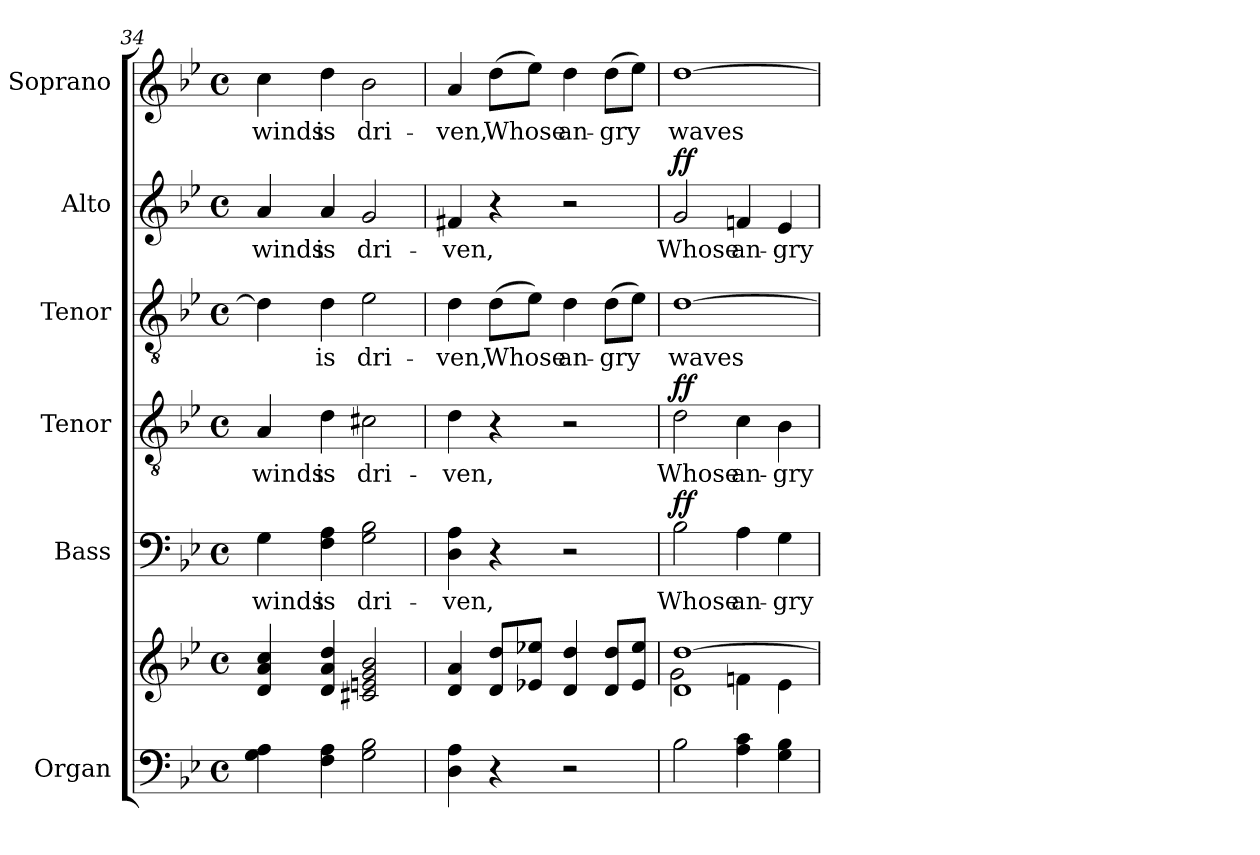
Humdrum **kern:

**kern	**kern	**kern	**text	**dynam	**kern	**text	**dynam	**kern	**text	**kern	**text	**dynam	**kern	**text
*part6	*part6	*part5	*part5	*part5	*part4	*part4	*part4	*part3	*part3	*part2	*part2	*part2	*part1	*part1
*staff7	*staff6	*staff5	*staff5	*staff5	*staff4	*staff4	*staff4	*staff3	*staff3	*staff2	*staff2	*staff2	*staff1	*staff1
*I"Organ	*	*I"Bass	*	*	*I"Tenor	*	*	*I"Tenor	*	*I"Alto	*	*	*I"Soprano	*
*I'Org.	*	*I'B.	*	*	*I'T.	*	*	*I'T.	*	*I'A.	*	*	*I'S.	*
*clefF4	*clefG2	*clefF4	*	*	*clefGv2	*	*	*clefGv2	*	*clefG2	*	*	*clefG2	*
*	*	*	*	*	*ITrd7c12	*	*	*ITrd7c12	*	*	*	*	*	*
*k[b-e-]	*k[b-e-]	*k[b-e-]	*	*	*k[b-e-]	*	*	*k[b-e-]	*	*k[b-e-]	*	*	*k[b-e-]	*
*B-:	*B-:	*B-:	*	*	*B-:	*	*	*B-:	*	*B-:	*	*	*B-:	*
*M4/4	*M4/4	*M4/4	*	*	*M4/4	*	*	*M4/4	*	*M4/4	*	*	*M4/4	*
*met(c)	*met(c)	*met(c)	*	*	*met(c)	*	*	*met(c)	*	*met(c)	*	*	*met(c)	*
=34	=34	=34	=34	=34	=34	=34	=34	=34	=34	=34	=34	=34	=34	=34
!	!	!	!LO:LY:b:color=#000000	!	!	!	!	!	!	!	!	!	!	!
!	!	!	!	!	!	!LO:LY:b:color=#000000	!	!	!	!	!	!	!	!
!	!	!	!	!	!	!	!	!	!	!	!LO:LY:b:color=#000000	!	!	!
!	!	!	!	!	!	!	!	!	!	!	!	!	!	!LO:LY:b:color=#000000
4Gi\ 4Ai	4di/ 4ai 4cci	4Gi\	winds	.	4AAi/	winds	.	4Di\]	.	4ai/	winds	.	4cci\	winds
!	!	!	!LO:LY:b:color=#000000	!	!	!	!	!	!	!	!	!	!	!
!	!	!	!	!	!	!LO:LY:b:color=#000000	!	!	!	!	!	!	!	!
!	!	!	!	!	!	!	!	!	!LO:LY:b:color=#000000	!	!	!	!	!
!	!	!	!	!	!	!	!	!	!	!	!LO:LY:b:color=#000000	!	!	!
!	!	!	!	!	!	!	!	!	!	!	!	!	!	!LO:LY:b:color=#000000
4Fi\ 4Ai	4di/ 4ai 4ddi	4Fi\ 4Ai	is	.	4Di\	is	.	4Di\	is	4ai/	is	.	4ddi\	is
!	!	!	!LO:LY:b:color=#000000	!	!	!	!	!	!	!	!	!	!	!
!	!	!	!	!	!	!LO:LY:b:color=#000000	!	!	!	!	!	!	!	!
!	!	!	!	!	!	!	!	!	!LO:LY:b:color=#000000	!	!	!	!	!
!	!	!	!	!	!	!	!	!	!	!	!LO:LY:b:color=#000000	!	!	!
!	!	!	!	!	!	!	!	!	!	!	!	!	!	!LO:LY:b:color=#000000
2Gi\ 2B-i	2c#Xi/ 2eni 2gi 2b-i	2Gi\ 2B-i	dri-	.	2C#Xi\	dri-	.	2E-i\	dri-	2gi/	dri-	.	2b-i\	dri-
=35	=35	=35	=35	=35	=35	=35	=35	=35	=35	=35	=35	=35	=35	=35
!	!	!	!LO:LY:b:color=#000000	!	!	!	!	!	!	!	!	!	!	!
!	!	!	!	!	!	!LO:LY:b:color=#000000	!	!	!	!	!	!	!	!
!	!	!	!	!	!	!	!	!	!LO:LY:b:color=#000000	!	!	!	!	!
!	!	!	!	!	!	!	!	!	!	!	!LO:LY:b:color=#000000	!	!	!
!	!	!	!	!	!	!	!	!	!	!	!	!	!	!LO:LY:b:color=#000000
4Di\ 4Ai	4di/ 4ai	4Di\ 4Ai	-ven,	.	4Di\	-ven,	.	4Di\	-ven,	4f#Xi/	-ven,	.	4ai/	-ven,
!	!	!	!	!	!	!	!	!	!LO:LY:b:color=#000000	!	!	!	!	!
!	!	!	!	!	!	!	!	!	!	!	!	!	!	!LO:LY:b:color=#000000
4r	8di/ 8ddiL	4r	.	.	4r	.	.	(8Di\L	Whose	4r	.	.	(8ddi\L	Whose
.	8e-Xi/ 8ee-XiJ	.	.	.	.	.	.	8E-i\J)	.	.	.	.	8ee-i\J)	.
!	!	!	!	!	!	!	!	!	!LO:LY:b:color=#000000	!	!	!	!	!
!	!	!	!	!	!	!	!	!	!	!	!	!	!	!LO:LY:b:color=#000000
2r	4di/ 4ddi	2r	.	.	2r	.	.	4Di\	an-	2r	.	.	4ddi\	an-
!	!	!	!	!	!	!	!	!	!LO:LY:b:color=#000000	!	!	!	!	!
!	!	!	!	!	!	!	!	!	!	!	!	!	!	!LO:LY:b:color=#000000
.	8di/ 8ddiL	.	.	.	.	.	.	(8Di\L	-gry	.	.	.	(8ddi\L	-gry
.	8e-i/ 8ee-iJ	.	.	.	.	.	.	8E-i\J)	.	.	.	.	8ee-i\J)	.
=36	=36	=36	=36	=36	=36	=36	=36	=36	=36	=36	=36	=36	=36	=36
*	*^	*	*	*	*	*	*	*	*	*	*	*	*	*
!	!	!	!	!LO:LY:b:color=#000000	!	!	!	!	!	!	!	!	!	!	!
!	!	!	!	!	!	!	!LO:LY:b:color=#000000	!	!	!	!	!	!	!	!
!	!	!	!	!	!	!	!	!	!	!LO:LY:b:color=#000000	!	!	!	!	!
!	!	!	!	!	!	!	!	!	!	!	!	!LO:LY:b:color=#000000	!	!	!
!	!	!	!	!	!	!	!	!	!	!	!	!	!	!	!LO:LY:b:color=#000000
2B-i\	1di [>1ddi	2gi\	2B-i\	Whose	ff	2Di\	Whose	ff	[>1Di	waves	2gi/	Whose	ff	[>1ddi	waves
!	!	!	!	!LO:LY:b:color=#000000	!	!	!	!	!	!	!	!	!	!	!
!	!	!	!	!	!	!	!LO:LY:b:color=#000000	!	!	!	!	!	!	!	!
!	!	!	!	!	!	!	!	!	!	!	!	!LO:LY:b:color=#000000	!	!	!
4Ai\ 4ci	.	4fni\	4Ai\	an-	.	4Ci\	an-	.	.	.	4fni/	an-	.	.	.
!	!	!	!	!LO:LY:b:color=#000000	!	!	!	!	!	!	!	!	!	!	!
!	!	!	!	!	!	!	!LO:LY:b:color=#000000	!	!	!	!	!	!	!	!
!	!	!	!	!	!	!	!	!	!	!	!	!LO:LY:b:color=#000000	!	!	!
4Gi\ 4B-i	.	4e-i\	4Gi\	-gry	.	4BB-i\	-gry	.	.	.	4e-i/	-gry	.	.	.
*	*v	*v	*	*	*	*	*	*	*	*	*	*	*	*	*
=	=	=	=	=	=	=	=	=	=	=	=	=	=	=
*-	*-	*-	*-	*-	*-	*-	*-	*-	*-	*-	*-	*-	*-	*-
